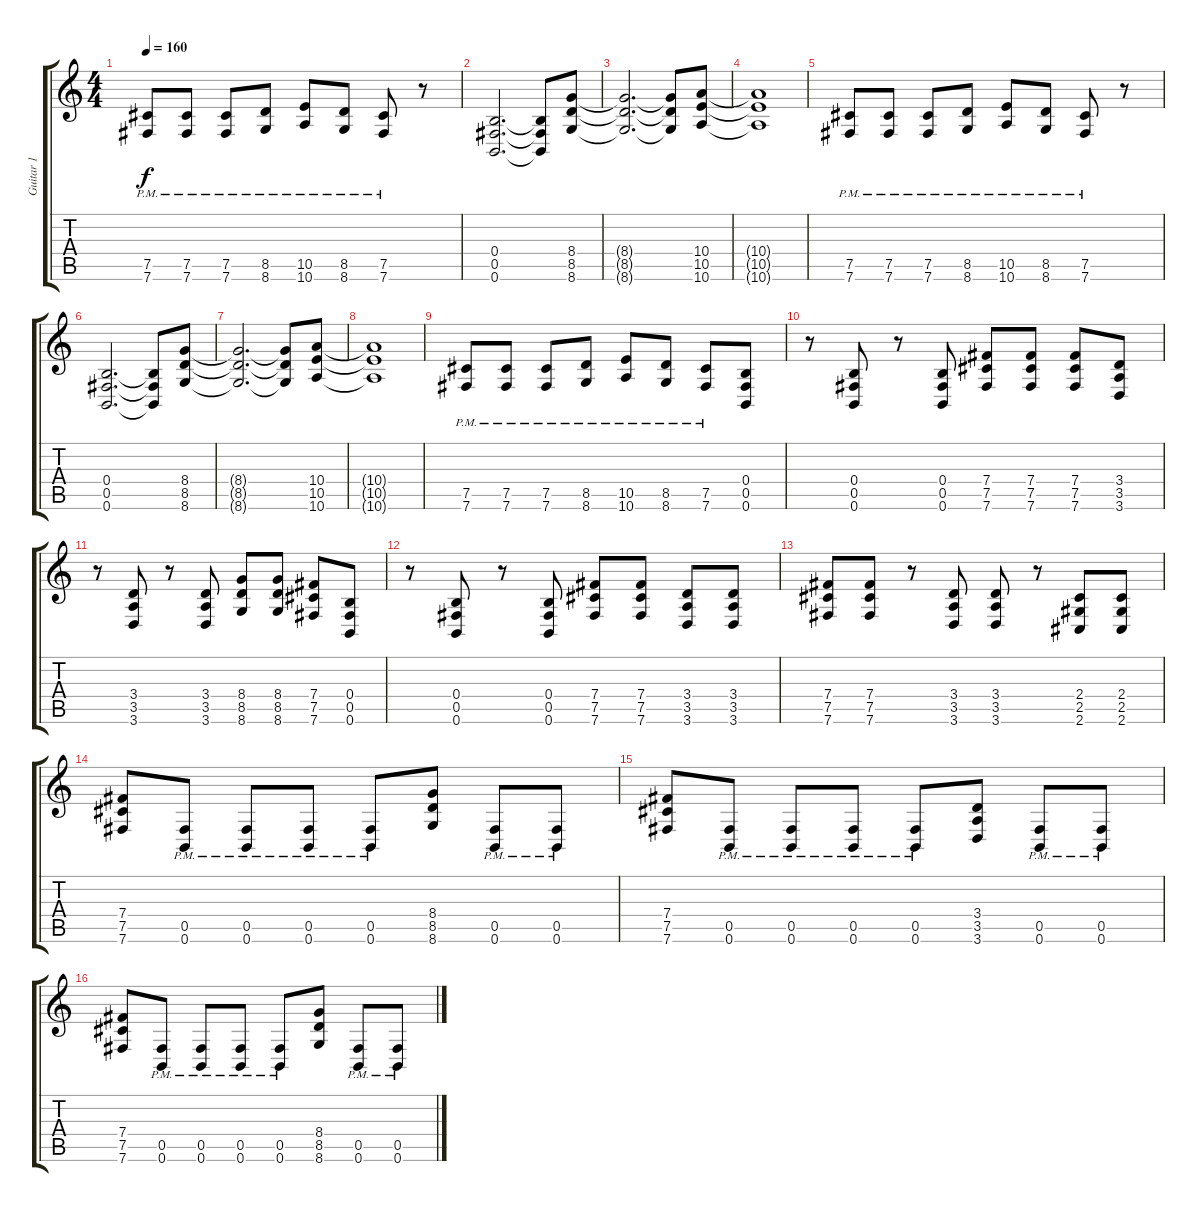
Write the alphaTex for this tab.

\track ("Guitar 1" "Guitar 1") {instrument distortionguitar}
\staff {score tabs}
\tuning (Db4 Ab3 E3 B2 Gb2 B1) {hide}
\ts (4 4)
\tempo 160
\clef g2
\ks c
(7.5{pm} 7.6{pm}).8{dy f} (7.5{pm} 7.6{pm}).8 (7.5{pm} 7.6{pm}).8 (8.5{pm} 8.6{pm}).8 (10.5{pm} 10.6{pm}).8 (8.5{pm} 8.6{pm}).8 (7.5{pm} 7.6{pm}).8 r.8 |
(0.4 0.5 0.6).2{d} (0.4{t} 0.5{t} 0.6{t}).8 (8.4 8.5 8.6).8 |
(8.4{t} 8.5{t} 8.6{t}).2{d} (8.4{t} 8.5{t} 8.6{t}).8 (10.4 10.5 10.6).8 |
(10.4{t} 10.5{t} 10.6{t}).1 |
(7.5{pm} 7.6{pm}).8 (7.5{pm} 7.6{pm}).8 (7.5{pm} 7.6{pm}).8 (8.5{pm} 8.6{pm}).8 (10.5{pm} 10.6{pm}).8 (8.5{pm} 8.6{pm}).8 (7.5{pm} 7.6{pm}).8 r.8 |
(0.4 0.5 0.6).2{d} (0.4{t} 0.5{t} 0.6{t}).8 (8.4 8.5 8.6).8 |
(8.4{t} 8.5{t} 8.6{t}).2{d} (8.4{t} 8.5{t} 8.6{t}).8 (10.4 10.5 10.6).8 |
(10.4{t} 10.5{t} 10.6{t}).1 |
(7.5{pm} 7.6{pm}).8 (7.5{pm} 7.6{pm}).8 (7.5{pm} 7.6{pm}).8 (8.5{pm} 8.6{pm}).8 (10.5{pm} 10.6{pm}).8 (8.5{pm} 8.6{pm}).8 (7.5{pm} 7.6{pm}).8 (0.4 0.5 0.6).8 |
r.8 (0.4 0.5 0.6).8 r.8 (0.4 0.5 0.6).8 (7.4 7.5 7.6).8 (7.4 7.5 7.6).8 (7.4 7.5 7.6).8 (3.4 3.5 3.6).8 |
r.8 (3.4 3.5 3.6).8 r.8 (3.4 3.5 3.6).8 (8.4 8.5 8.6).8 (8.4 8.5 8.6).8 (7.4 7.5 7.6).8 (0.4 0.5 0.6).8 |
r.8 (0.4 0.5 0.6).8 r.8 (0.4 0.5 0.6).8 (7.4 7.5 7.6).8 (7.4 7.5 7.6).8 (3.4 3.5 3.6).8 (3.4 3.5 3.6).8 |
(7.4 7.5 7.6).8 (7.4 7.5 7.6).8 r.8 (3.4 3.5 3.6).8 (3.4 3.5 3.6).8 r.8 (2.4 2.5 2.6).8 (2.4 2.5 2.6).8 |
(7.4 7.5 7.6).8 (0.5{pm} 0.6{pm}).8 (0.5{pm} 0.6{pm}).8 (0.5{pm} 0.6{pm}).8 (0.5{pm} 0.6{pm}).8 (8.4 8.5 8.6).8 (0.5{pm} 0.6{pm}).8 (0.5{pm} 0.6{pm}).8 |
(7.4 7.5 7.6).8 (0.5{pm} 0.6{pm}).8 (0.5{pm} 0.6{pm}).8 (0.5{pm} 0.6{pm}).8 (0.5{pm} 0.6{pm}).8 (3.4 3.5 3.6).8 (0.5{pm} 0.6{pm}).8 (0.5{pm} 0.6{pm}).8 |
(7.4 7.5 7.6).8 (0.5{pm} 0.6{pm}).8 (0.5{pm} 0.6{pm}).8 (0.5{pm} 0.6{pm}).8 (0.5{pm} 0.6{pm}).8 (8.4 8.5 8.6).8 (0.5{pm} 0.6{pm}).8 (0.5{pm} 0.6{pm}).8
